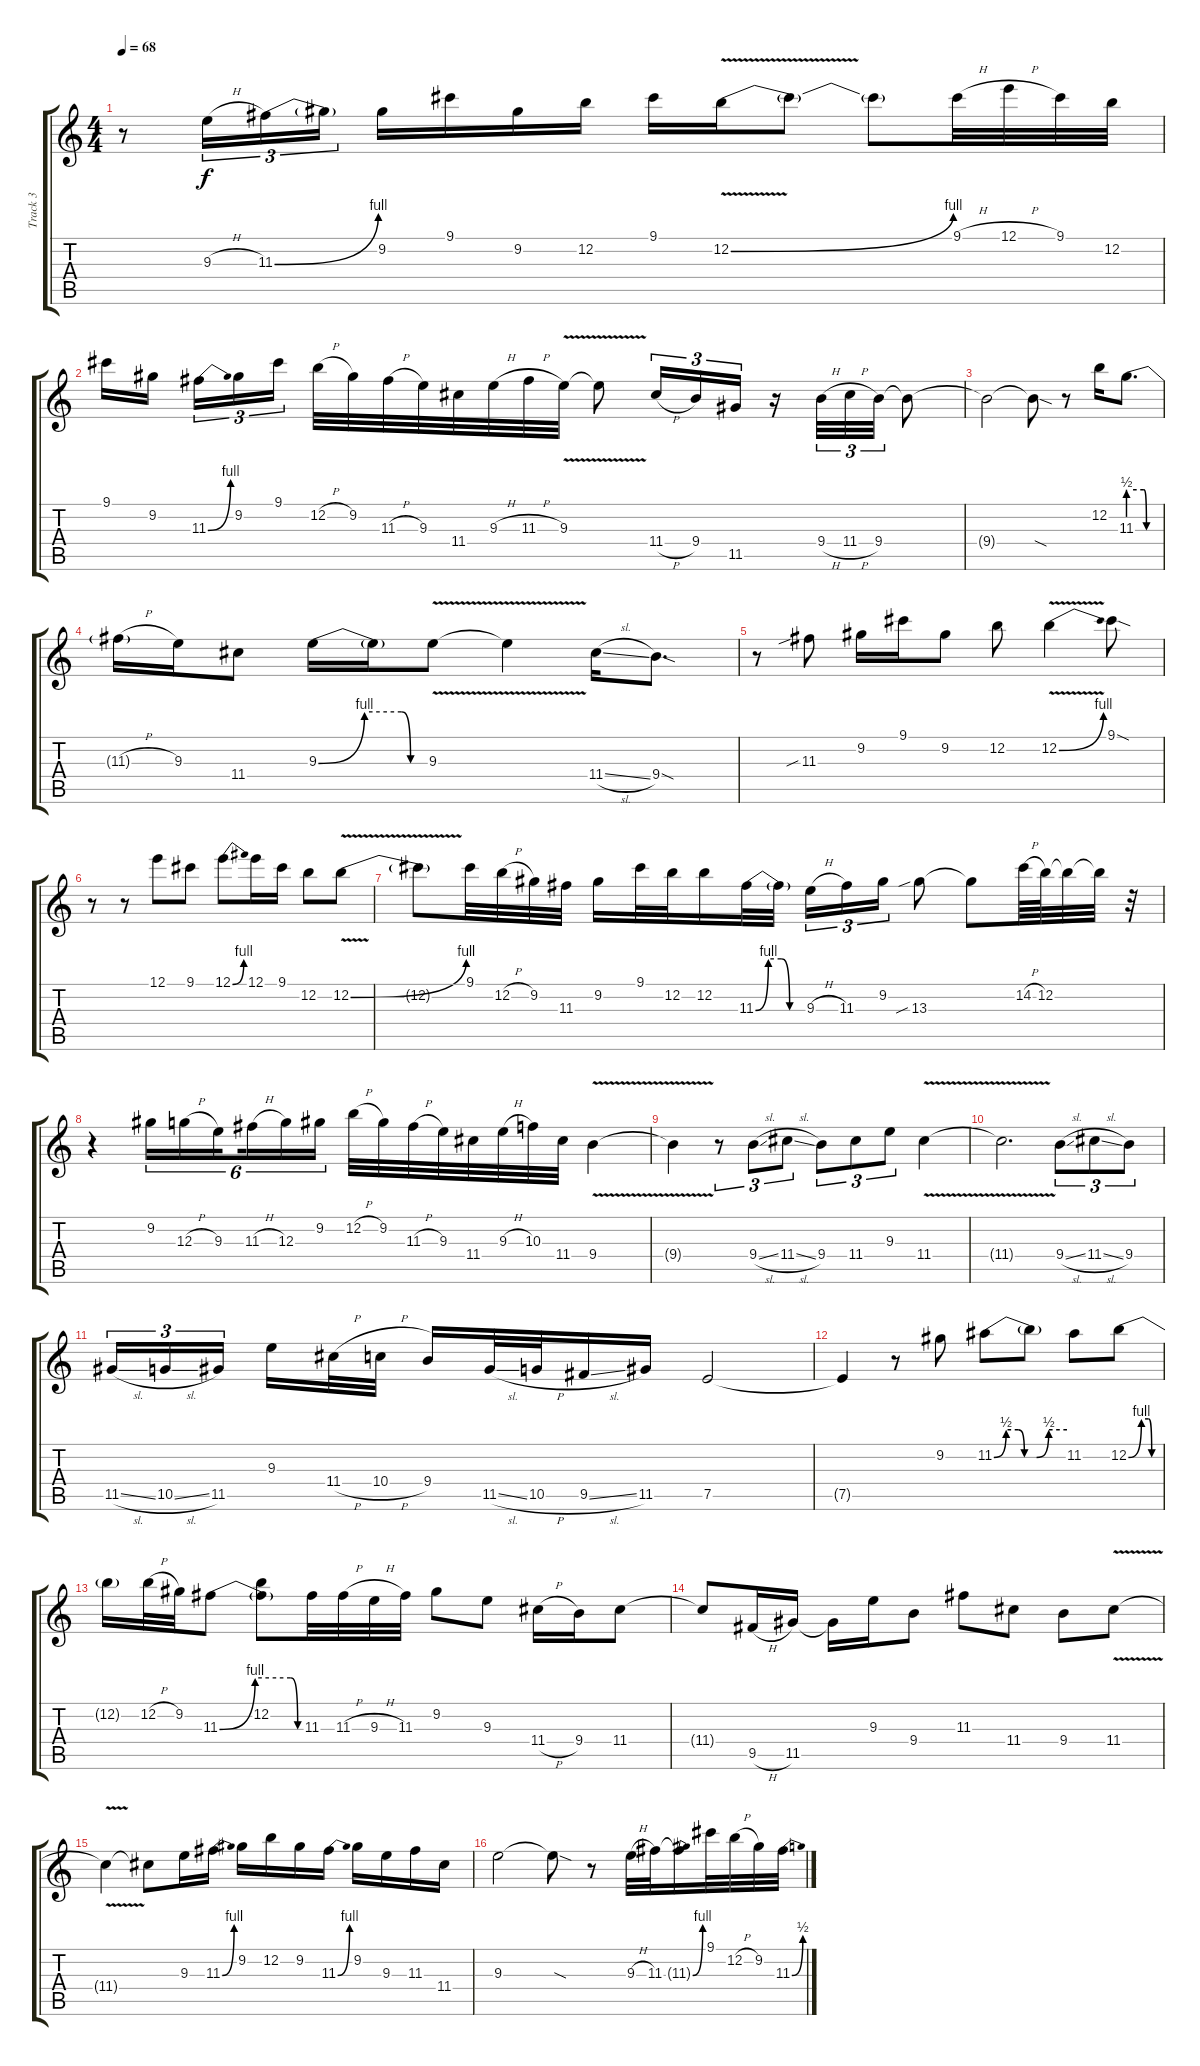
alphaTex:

\track ("Track 3" "Track 3") {instrument distortionguitar}
\staff {score tabs}
\tuning (E4 B3 G3 D3 A2 E2) {hide}
\ts (4 4)
\tempo 68
\clef g2
\ks c
r.8{dy f} 9.3{h}.16{tu (3 2)} 11.3{be (bend 0 0 60 4)}.16{tu (3 2)} 11.3{t}.16{tu (3 2)} 9.2.16 9.1.16 9.2.16 12.2.16 9.1.16 12.2{be (bend 0 0 60 4) v}.16 12.2{t}.8 12.2{t}.8 9.1{h}.32 12.1{h}.32 9.1.32 12.2.32 |
9.1.16 9.2.16{beam splitsecondary} 11.3{be (bend 0 0 60 4)}.16{tu (3 2)} 9.2.16{tu (3 2)} 9.1.16{tu (3 2)} 12.2{h}.32 9.2.32 11.3{h}.32 9.3.32 11.4.32 9.3{h}.32 11.3{h}.32 9.3{v}.32 9.3{t}.8 11.4{h}.16{tu (3 2)} 9.4.16{tu (3 2)} 11.5.16{tu (3 2)} r.16 9.4{h}.32{tu (3 2)} 11.4{h}.32{tu (3 2)} 9.4.32{tu (3 2)} 9.4{t}.8 |
9.4{t}.2 9.4{sod t}.8 r.8 12.2.16 11.3{be (custom 0 2 30 2 35 0 60 0)}.8{d} |
11.3{h t}.16 9.3.16 11.4.8 9.3{be (custom 0 0 25 4 45 4 50 0 60 0)}.16 9.3{t}.16 9.3{v}.8 9.3{t}.4 11.4{sl}.16 9.4{sod}.8{d} |
r.8 11.3{sib}.8 9.2.16 9.1.16 9.2.8 12.2.8 12.2{be (bend 0 0 60 4) v}.4 9.1{sod}.8 |
r.8 r.8 12.1.8 9.1.8 12.1{be (bend 0 0 60 4)}.8 12.1.16 9.1.16 12.2.8 12.2{be (bend 0 0 60 4) v}.8 |
12.2{t}.8 9.1.32 12.2{h}.32 9.2.32 11.3.32 9.2.16 9.1.32 12.2.32 12.2.16 11.3{be (custom 0 0 15 4 30 4 40 0 60 0)}.32 11.3{t}.32 9.3{h}.16{tu (3 2)} 11.3.16{tu (3 2)} 9.2.16{tu (3 2)} 13.3{sib}.8 13.3{t}.8 14.2{h}.64 12.2.64 12.2{t}.32 12.2{t}.32 r.32 |
r.4 9.2.16{tu (6 4)} 12.3{h}.16{tu (6 4)} 9.3.16{tu (6 4) beam splitsecondary} 11.3{h}.16{tu (6 4)} 12.3.16{tu (6 4)} 9.2.16{tu (6 4)} 12.2{h}.32 9.2.32 11.3{h}.32 9.3.32 11.4.32 9.3{h}.32 10.3.32 11.4.32 9.4{v}.4 |
9.4{t}.4 r.8{tu (3 2)} 9.4{sl}.8{tu (3 2)} 11.4{sl}.8{tu (3 2)} 9.4.8{tu (3 2)} 11.4.8{tu (3 2)} 9.3.8{tu (3 2)} 11.4{v}.4 |
11.4{t}.2{d} 9.4{sl}.8{tu (3 2)} 11.4{sl}.8{tu (3 2)} 9.4.8{tu (3 2)} |
11.5{sl}.16{tu (3 2)} 10.5{sl}.16{tu (3 2)} 11.5.16{tu (3 2) beam splitsecondary} 9.3.16 11.4{h}.32 10.4{h}.32 9.4.16 11.5{sl}.32 10.5{h}.32 9.5{sl}.16 11.5.16 7.5.2 |
7.5{t}.4 r.8 9.2.8 11.2{be (custom 0 0 10 2 20 2 25 0 35 0 45 2 60 2)}.8 11.2{t}.8 11.2.8 12.2{be (custom 0 0 25 4 39 4 45 0 60 0)}.8 |
12.2{t}.16 12.2{h}.32 9.2.32 11.3{be (custom 0 0 25 4 50 4 55 0 60 0)}.8 (12.2 11.3{t}).8 11.3.32 11.3{h}.32 9.3{h}.32 11.3.32 9.2.8 9.3.8 11.4{h}.16 9.4.16 11.4.8 |
11.4{t}.8 9.5{h}.16 11.5.16 11.5{t}.16 9.3.16 9.4.8 11.3.8 11.4.8 9.4.8 11.4{v}.8 |
11.4{t}.4 11.4{t}.8 9.3.16 11.3{be (bend 0 0 60 4)}.16 9.2.16 12.2.16 9.2.16 11.3{be (bend 0 0 60 4)}.16 9.2.16 9.3.16 11.3.16 11.4.16 |
9.3.2 9.3{sod t}.8 r.8 9.3{h}.32 11.3.32 11.3{be (bend 0 0 60 4) t}.16 9.1.32 12.2{h}.32 9.2.32 11.3{be (bend 0 0 60 2)}.32
